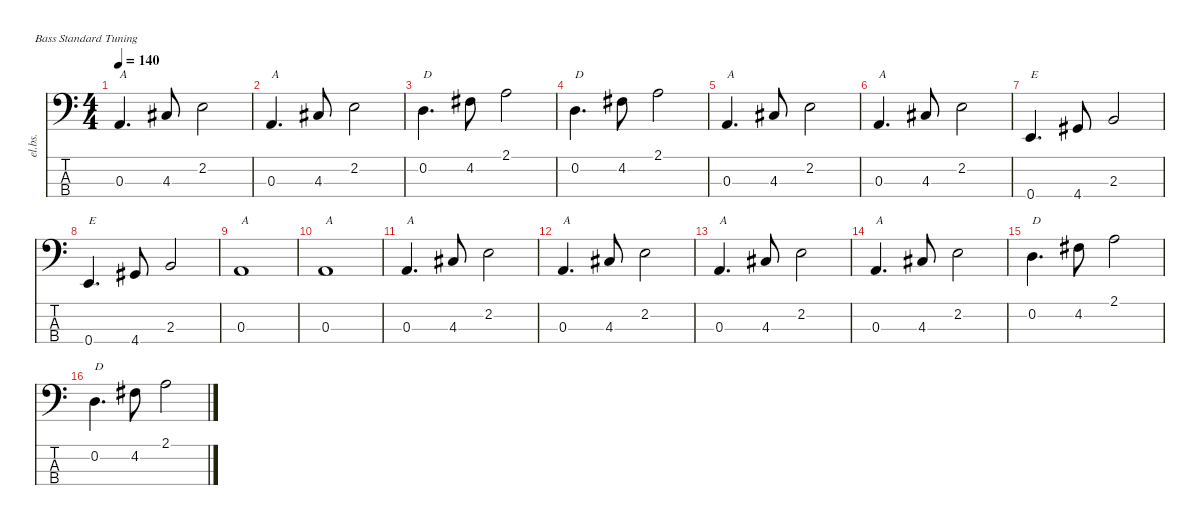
\defaultSystemsLayout 4
\hideDynamics
\bracketExtendMode nobrackets
\otherSystemsTrackNameOrientation horizontal
\track ("Bass Guitar" "el.bs.") {instrument electricbassfinger}
\staff {score tabs}
\tuning (G2 D2 A1 E1)
\ts (4 4)
\tempo 140
\clef f4
\ks c
0.3.4{d txt "A" dy mf beam Up} 4.3{acc #}.8{beam Up} 2.2.2{beam Down} |
0.3.4{d txt "A" beam Up} 4.3{acc #}.8{beam Up} 2.2.2{beam Down} |
0.2.4{d txt "D" beam Down} 4.2{acc #}.8{beam Down} 2.1.2{beam Down} |
0.2.4{d txt "D" beam Down} 4.2{acc #}.8{beam Down} 2.1.2{beam Down} |
0.3.4{d txt "A" beam Up} 4.3{acc #}.8{beam Up} 2.2.2{beam Down} |
0.3.4{d txt "A" beam Up} 4.3{acc #}.8{beam Up} 2.2.2{beam Down} |
0.4.4{d txt "E" beam Up} 4.4{acc #}.8{beam Up} 2.3.2{beam Up} |
0.4.4{d txt "E" beam Up} 4.4{acc #}.8{beam Up} 2.3.2{beam Up} |
0.3.1{txt "A" beam Up} |
0.3.1{txt "A" beam Up} |
0.3.4{d txt "A" beam Up} 4.3{acc #}.8{beam Up} 2.2.2{beam Down} |
0.3.4{d txt "A" beam Up} 4.3{acc #}.8{beam Up} 2.2.2{beam Down} |
0.3.4{d txt "A" beam Up} 4.3{acc #}.8{beam Up} 2.2.2{beam Down} |
0.3.4{d txt "A" beam Up} 4.3{acc #}.8{beam Up} 2.2.2{beam Down} |
0.2.4{d txt "D" beam Down} 4.2{acc #}.8{beam Down} 2.1.2{beam Down} |
0.2.4{d txt "D" beam Down} 4.2{acc #}.8{beam Down} 2.1.2{beam Down}
